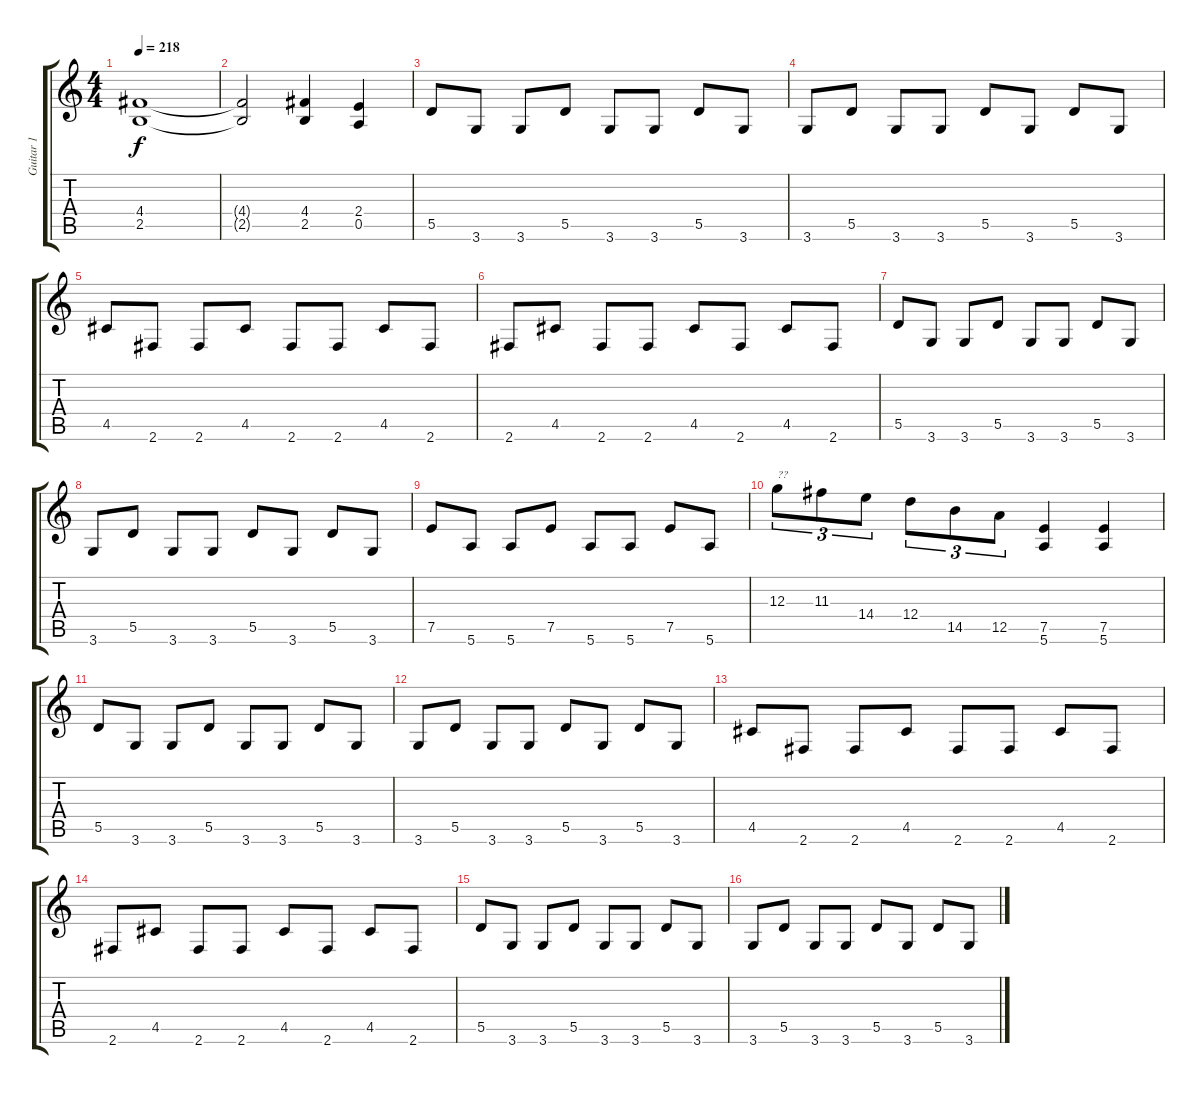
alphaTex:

\track ("Guitar 1" "Guitar 1") {instrument distortionguitar}
\staff {score tabs}
\tuning (E4 B3 G3 D3 A2 E2) {hide}
\ts (4 4)
\tempo 218
\clef g2
\ks c
(4.4 2.5).1{dy f} |
(4.4{t} 2.5{t}).2 (4.4 2.5).4 (2.4 0.5).4 |
5.5.8 3.6.8 3.6.8 5.5.8 3.6.8 3.6.8 5.5.8 3.6.8 |
3.6.8 5.5.8 3.6.8 3.6.8 5.5.8 3.6.8 5.5.8 3.6.8 |
4.5.8 2.6.8 2.6.8 4.5.8 2.6.8 2.6.8 4.5.8 2.6.8 |
2.6.8 4.5.8 2.6.8 2.6.8 4.5.8 2.6.8 4.5.8 2.6.8 |
5.5.8 3.6.8 3.6.8 5.5.8 3.6.8 3.6.8 5.5.8 3.6.8 |
3.6.8 5.5.8 3.6.8 3.6.8 5.5.8 3.6.8 5.5.8 3.6.8 |
7.5.8 5.6.8 5.6.8 7.5.8 5.6.8 5.6.8 7.5.8 5.6.8 |
12.3.8{tu (3 2) txt "??"} 11.3.8{tu (3 2)} 14.4.8{tu (3 2)} 12.4.8{tu (3 2)} 14.5.8{tu (3 2)} 12.5.8{tu (3 2)} (7.5 5.6).4 (7.5 5.6).4 |
5.5.8 3.6.8 3.6.8 5.5.8 3.6.8 3.6.8 5.5.8 3.6.8 |
3.6.8 5.5.8 3.6.8 3.6.8 5.5.8 3.6.8 5.5.8 3.6.8 |
4.5.8 2.6.8 2.6.8 4.5.8 2.6.8 2.6.8 4.5.8 2.6.8 |
2.6.8 4.5.8 2.6.8 2.6.8 4.5.8 2.6.8 4.5.8 2.6.8 |
5.5.8 3.6.8 3.6.8 5.5.8 3.6.8 3.6.8 5.5.8 3.6.8 |
3.6.8 5.5.8 3.6.8 3.6.8 5.5.8 3.6.8 5.5.8 3.6.8
